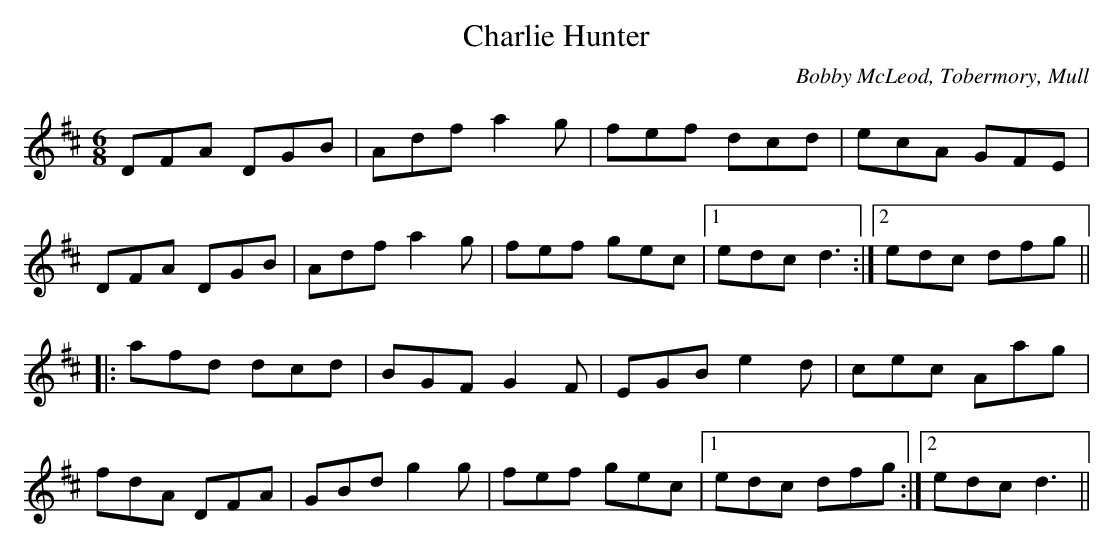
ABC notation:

X:1
T:Charlie Hunter
C:Bobby McLeod, Tobermory, Mull
M:6/8
L:1/8
K:D
DFA DGB|Adf a2g|fef dcd|ecA GFE|!
DFA DGB|Adf a2g|fef gec|1 edc d3:|2 edc dfg||!
|:afd dcd|BGF G2F|EGB e2d|cec Aag|!
fdA DFA|GBd g2g|fef gec|1 edc dfg:|2 edc d3||!
